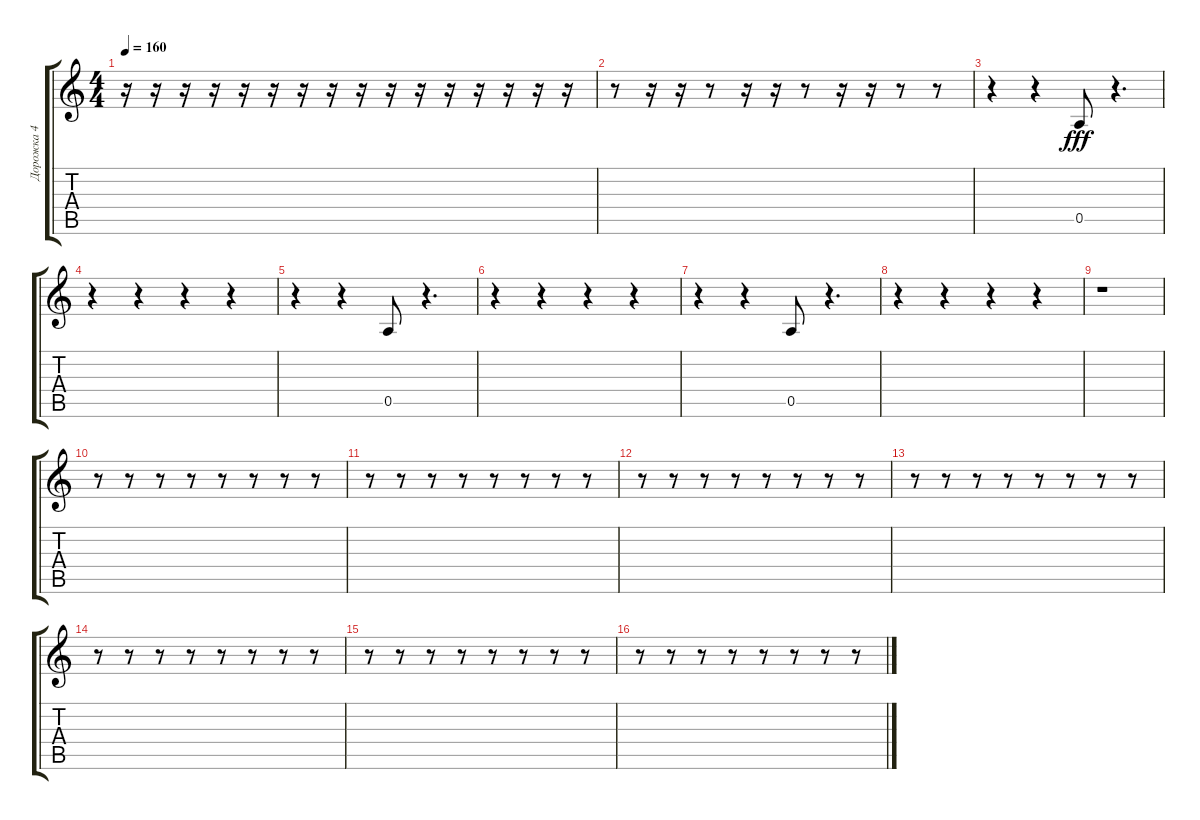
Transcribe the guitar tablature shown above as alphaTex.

\track ("Дорожка 4" "Дорожка 4") {instrument electricbasspick}
\staff {score tabs}
\tuning (E4 B3 G3 D3 A2 E2) {hide}
\ts (4 4)
\tempo 160
\clef g2
\ks c
r.16{dy f} r.16 r.16 r.16 r.16 r.16 r.16 r.16 r.16 r.16 r.16 r.16 r.16 r.16 r.16 r.16 |
r.8 r.16 r.16 r.8 r.16 r.16 r.8 r.16 r.16 r.8 r.8 |
r.4 r.4 0.5.8{dy fff} r.4{d} |
r.4 r.4 r.4 r.4 |
r.4 r.4 0.5.8 r.4{d} |
r.4 r.4 r.4 r.4 |
r.4 r.4 0.5.8 r.4{d} |
r.4 r.4 r.4 r.4 |
r.1 |
r.8 r.8 r.8 r.8 r.8 r.8 r.8 r.8 |
r.8 r.8 r.8 r.8 r.8 r.8 r.8 r.8 |
r.8 r.8 r.8 r.8 r.8 r.8 r.8 r.8 |
r.8 r.8 r.8 r.8 r.8 r.8 r.8 r.8 |
r.8 r.8 r.8 r.8 r.8 r.8 r.8 r.8 |
r.8 r.8 r.8 r.8 r.8 r.8 r.8 r.8 |
r.8 r.8 r.8 r.8 r.8 r.8 r.8 r.8
